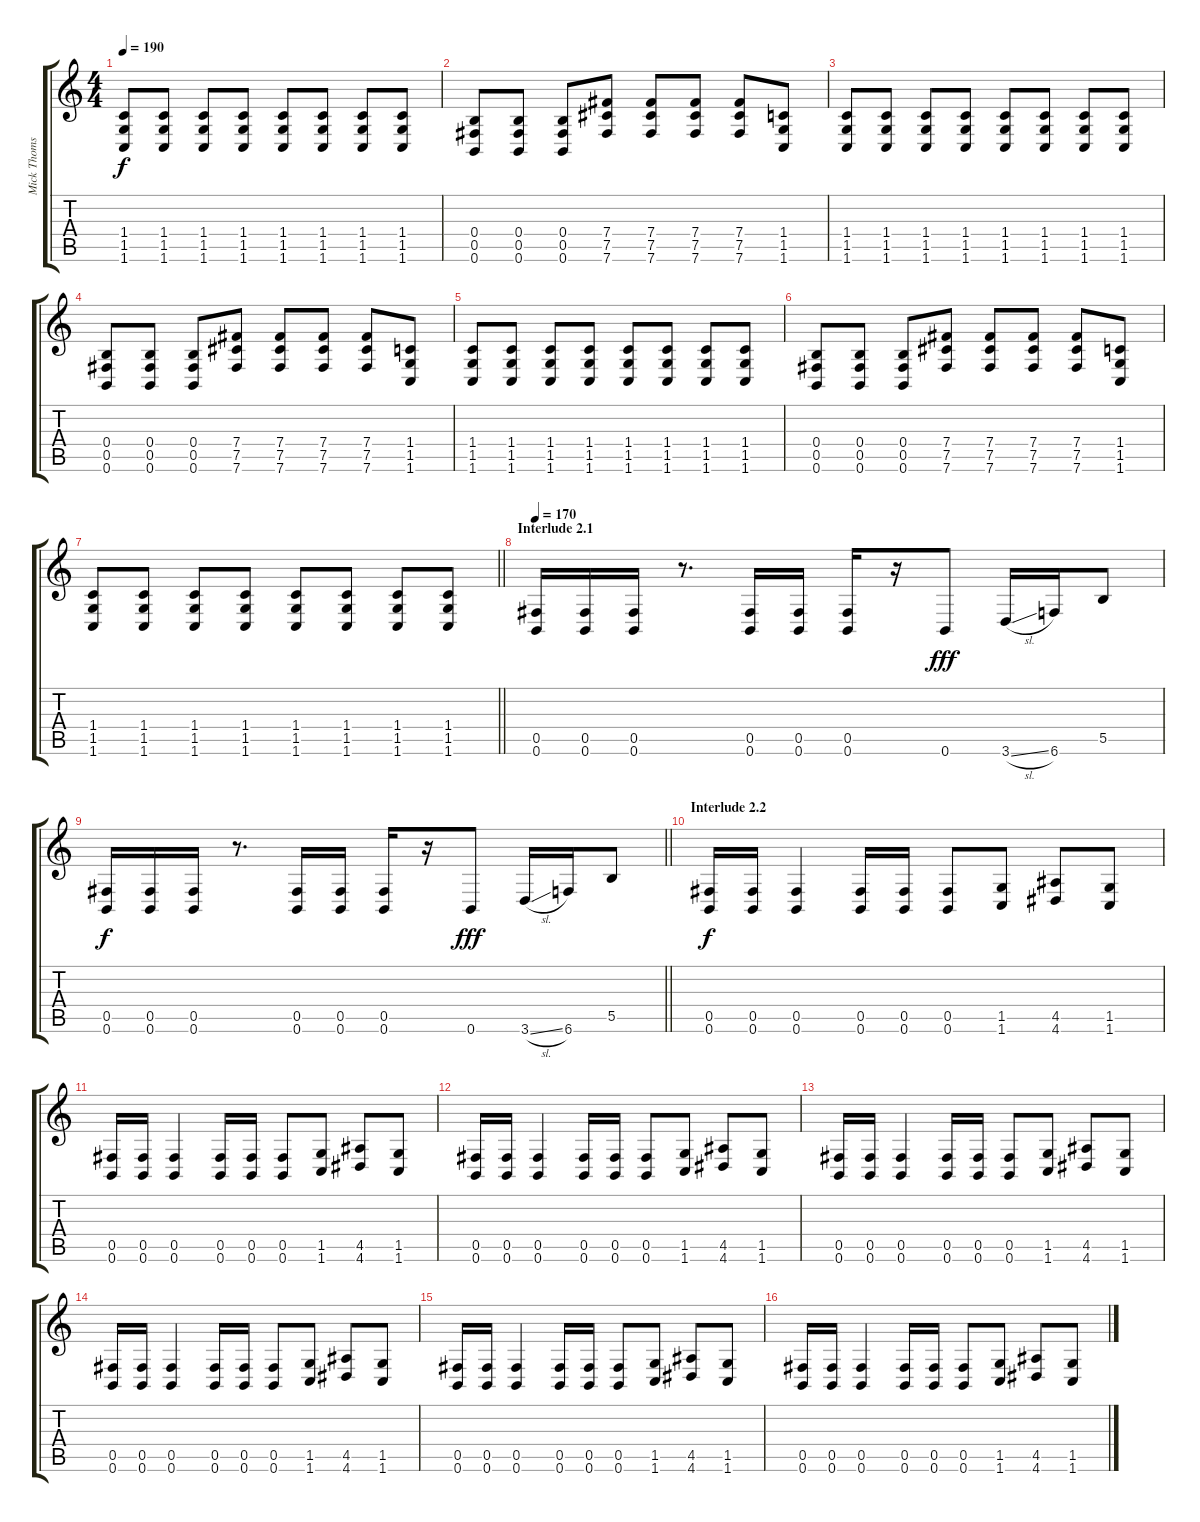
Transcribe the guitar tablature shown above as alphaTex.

\track ("Mick Thomson" "Mick Thoms") {instrument distortionguitar}
\staff {score tabs}
\tuning (Db4 Ab3 E3 B2 Gb2 B1) {hide}
\ts (4 4)
\tempo 190
\clef g2
\ks c
(1.4 1.5 1.6).8{dy f} (1.4 1.5 1.6).8 (1.4 1.5 1.6).8 (1.4 1.5 1.6).8 (1.4 1.5 1.6).8 (1.4 1.5 1.6).8 (1.4 1.5 1.6).8 (1.4 1.5 1.6).8 |
(0.4 0.5 0.6).8 (0.4 0.5 0.6).8 (0.4 0.5 0.6).8 (7.4 7.5 7.6).8 (7.4 7.5 7.6).8 (7.4 7.5 7.6).8 (7.4 7.5 7.6).8 (1.4 1.5 1.6).8 |
(1.4 1.5 1.6).8 (1.4 1.5 1.6).8 (1.4 1.5 1.6).8 (1.4 1.5 1.6).8 (1.4 1.5 1.6).8 (1.4 1.5 1.6).8 (1.4 1.5 1.6).8 (1.4 1.5 1.6).8 |
(0.4 0.5 0.6).8 (0.4 0.5 0.6).8 (0.4 0.5 0.6).8 (7.4 7.5 7.6).8 (7.4 7.5 7.6).8 (7.4 7.5 7.6).8 (7.4 7.5 7.6).8 (1.4 1.5 1.6).8 |
(1.4 1.5 1.6).8 (1.4 1.5 1.6).8 (1.4 1.5 1.6).8 (1.4 1.5 1.6).8 (1.4 1.5 1.6).8 (1.4 1.5 1.6).8 (1.4 1.5 1.6).8 (1.4 1.5 1.6).8 |
(0.4 0.5 0.6).8 (0.4 0.5 0.6).8 (0.4 0.5 0.6).8 (7.4 7.5 7.6).8 (7.4 7.5 7.6).8 (7.4 7.5 7.6).8 (7.4 7.5 7.6).8 (1.4 1.5 1.6).8 |
\barLineRight lightlight
(1.4 1.5 1.6).8 (1.4 1.5 1.6).8 (1.4 1.5 1.6).8 (1.4 1.5 1.6).8 (1.4 1.5 1.6).8 (1.4 1.5 1.6).8 (1.4 1.5 1.6).8 (1.4 1.5 1.6).8 |
\section ("" "Interlude 2.1")
\tempo 170
(0.5 0.6).16 (0.5 0.6).16 (0.5 0.6).16 r.8{d} (0.5 0.6).16 (0.5 0.6).16 (0.5 0.6).16 r.16 0.6.8{dy fff} 3.6{sl}.16 6.6.16 5.5.8 |
\barLineRight lightlight
(0.5 0.6).16{dy f} (0.5 0.6).16 (0.5 0.6).16 r.8{d} (0.5 0.6).16 (0.5 0.6).16 (0.5 0.6).16 r.16 0.6.8{dy fff} 3.6{sl}.16 6.6.16 5.5.8 |
\section ("" "Interlude 2.2")
(0.5 0.6).16{dy f} (0.5 0.6).16 (0.5 0.6).4 (0.5 0.6).16 (0.5 0.6).16 (0.5 0.6).8 (1.5 1.6).8 (4.5 4.6).8 (1.5 1.6).8 |
(0.5 0.6).16 (0.5 0.6).16 (0.5 0.6).4 (0.5 0.6).16 (0.5 0.6).16 (0.5 0.6).8 (1.5 1.6).8 (4.5 4.6).8 (1.5 1.6).8 |
(0.5 0.6).16 (0.5 0.6).16 (0.5 0.6).4 (0.5 0.6).16 (0.5 0.6).16 (0.5 0.6).8 (1.5 1.6).8 (4.5 4.6).8 (1.5 1.6).8 |
(0.5 0.6).16 (0.5 0.6).16 (0.5 0.6).4 (0.5 0.6).16 (0.5 0.6).16 (0.5 0.6).8 (1.5 1.6).8 (4.5 4.6).8 (1.5 1.6).8 |
(0.5 0.6).16 (0.5 0.6).16 (0.5 0.6).4 (0.5 0.6).16 (0.5 0.6).16 (0.5 0.6).8 (1.5 1.6).8 (4.5 4.6).8 (1.5 1.6).8 |
(0.5 0.6).16 (0.5 0.6).16 (0.5 0.6).4 (0.5 0.6).16 (0.5 0.6).16 (0.5 0.6).8 (1.5 1.6).8 (4.5 4.6).8 (1.5 1.6).8 |
(0.5 0.6).16 (0.5 0.6).16 (0.5 0.6).4 (0.5 0.6).16 (0.5 0.6).16 (0.5 0.6).8 (1.5 1.6).8 (4.5 4.6).8 (1.5 1.6).8
